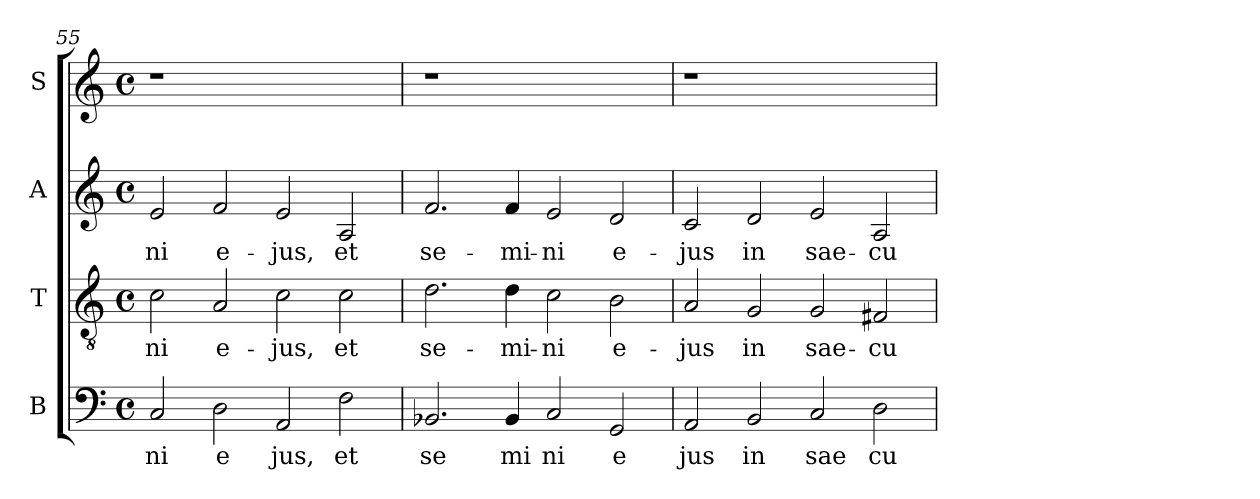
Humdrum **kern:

**kern	**text	**kern	**text	**kern	**text	**kern
*part4	*part4	*part3	*part3	*part2	*part2	*part1
*staff4	*staff4	*staff3	*staff3	*staff2	*staff2	*staff1
*I"B	*	*I"T	*	*I"A	*	*I"S
*I'B	*	*I'T	*	*I'A	*	*I'S
*clefF4	*	*clefGv2	*	*clefG2	*	*clefG2
*M4/4	*	*M4/4	*	*M4/4	*	*M4/4
*met(c)	*	*met(c)	*	*met(c)	*	*met(c)
=55	=55	=55	=55	=55	=55	=55
!	!LO:LY:b:cj	!	!LO:LY:b:cj	!	!LO:LY:b:cj	!
2C/	ni	2c\	-ni	2e/	-ni	1r
!	!LO:LY:b:cj	!	!LO:LY:b:cj	!	!LO:LY:b:cj	!
2D\	e	2A/	e-	2f/	e-	.
!	!LO:LY:b:cj	!	!LO:LY:b:cj	!	!LO:LY:b:cj	!
2AA/	jus,	2c\	-jus,	2e/	-jus,	1ryy
!	!LO:LY:b:cj	!	!LO:LY:b:cj	!	!LO:LY:b:cj	!
2F\	et	2c\	et	2A/	et	.
=56	=56	=56	=56	=56	=56	=56
!	!LO:LY:b:cj	!	!LO:LY:b:cj	!	!LO:LY:b:cj	!
2.BB-X/	se	2.d\	se-	2.f/	se-	1r
!	!LO:LY:b:cj	!	!LO:LY:b:cj	!	!LO:LY:b:cj	!
4BB-/	mi	4d\	-mi-	4f/	-mi-	.
!	!LO:LY:b:cj	!	!LO:LY:b:cj	!	!LO:LY:b:cj	!
2C/	ni	2c\	-ni	2e/	-ni	1ryy
!	!LO:LY:b:cj	!	!LO:LY:b:cj	!	!LO:LY:b:cj	!
2GG/	e	2B\	e-	2d/	e-	.
=57	=57	=57	=57	=57	=57	=57
!	!LO:LY:b:cj	!	!LO:LY:b:cj	!	!LO:LY:b:cj	!
2AA/	jus	2A/	-jus	2c/	-jus	1r
!	!LO:LY:b:cj	!	!LO:LY:b:cj	!	!LO:LY:b:cj	!
2BB/	in	2G/	in	2d/	in	.
!	!LO:LY:b:cj	!	!LO:LY:b:cj	!	!LO:LY:b:cj	!
2C/	sae	2G/	sae-	2e/	sae-	1ryy
!	!LO:LY:b:cj	!	!LO:LY:b:cj	!	!LO:LY:b:cj	!
2D\	cu	2F#X/	-cu-	2A/	-cu-	.
=	=	=	=	=	=	=
*-	*-	*-	*-	*-	*-	*-
